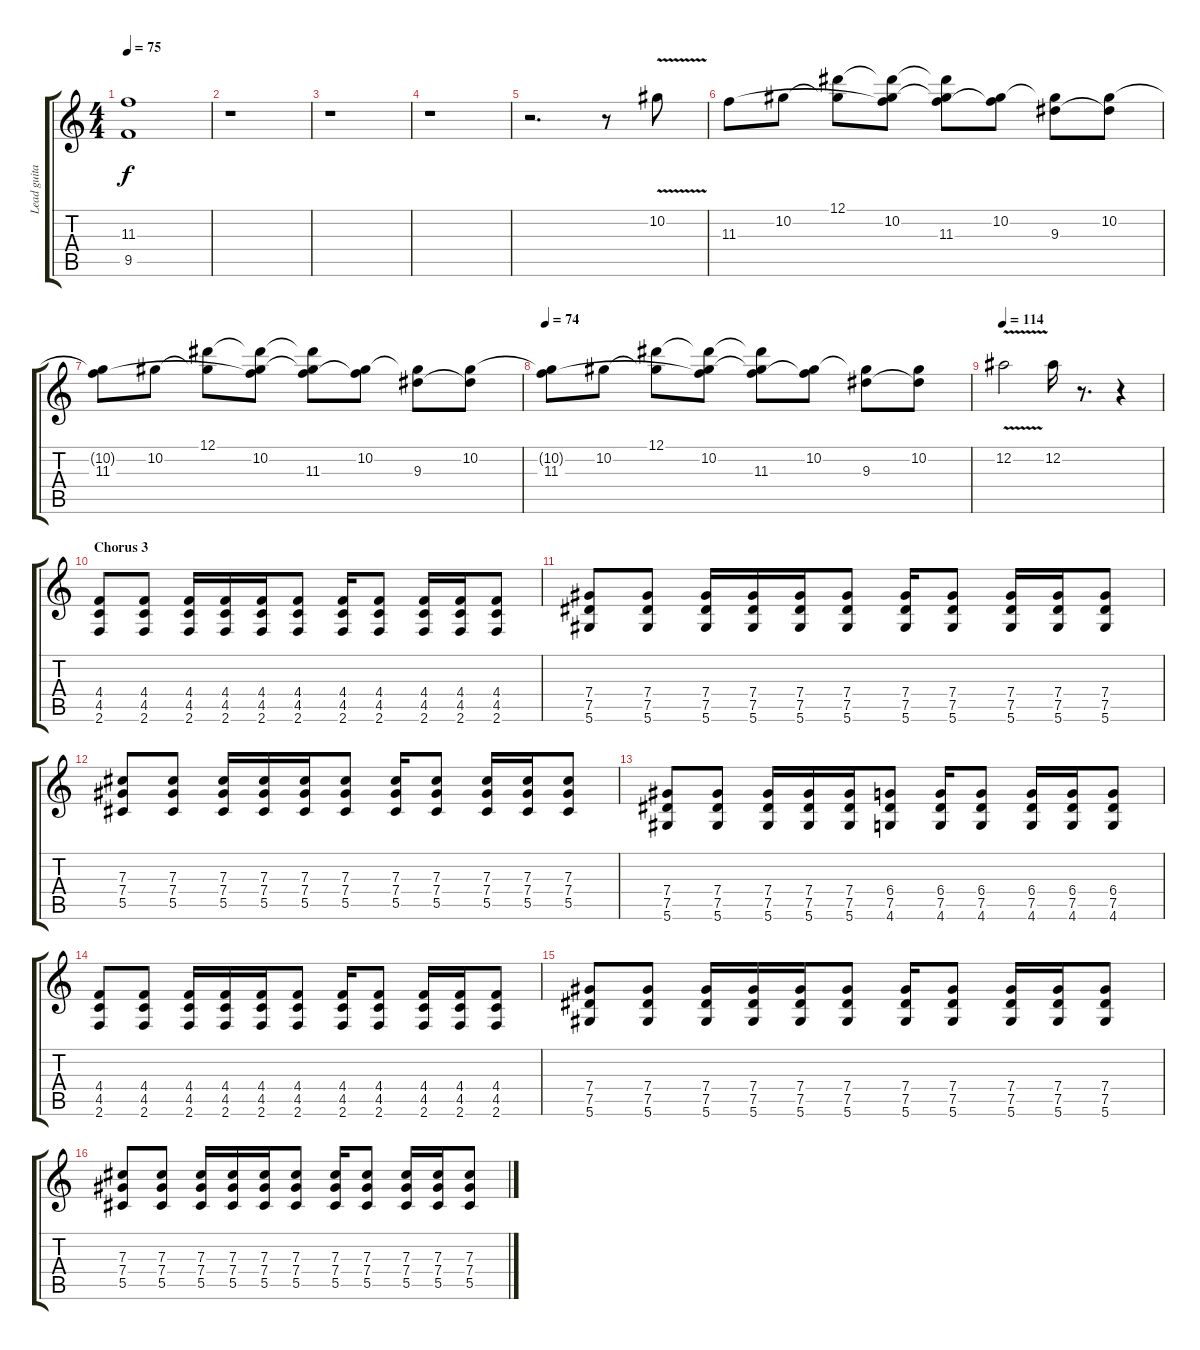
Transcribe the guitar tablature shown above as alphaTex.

\track ("Lead guitar" "Lead guita") {instrument distortionguitar}
\staff {score tabs}
\tuning (Eb4 Bb3 Gb3 Db3 Ab2 Eb2) {hide}
\ts (4 4)
\tempo 75
\clef g2
\ks c
(11.3{t} 9.5{t}).1{dy f} |
r.1 |
r.1 |
r.1 |
r.2{d} r.8 10.2{v}.8 |
11.3.8 10.2.8 (12.1 10.2{t}).8 (12.1{t} 10.2 11.3{t}).8 (12.1{t} 10.2{t} 11.3).8 (10.2 11.3{t}).8 (10.2{t} 9.3).8 (10.2 9.3{t}).8 |
(10.2{t} 11.3).8 10.2.8 (12.1 10.2{t}).8 (12.1{t} 10.2 11.3{t}).8 (12.1{t} 10.2{t} 11.3).8 (10.2 11.3{t}).8 (10.2{t} 9.3).8 (10.2 9.3{t}).8 |
\tempo 74
(10.2{t} 11.3).8 10.2.8 (12.1 10.2{t}).8 (12.1{t} 10.2 11.3{t}).8 (12.1{t} 10.2{t} 11.3).8 (10.2 11.3{t}).8 (10.2{t} 9.3).8 (10.2 9.3{t}).8 |
\tempo 114
12.2{v}.2 12.2.16 r.8{d} r.4 |
\section ("" "Chorus 3")
(4.4 4.5 2.6).8 (4.4 4.5 2.6).8 (4.4 4.5 2.6).16 (4.4 4.5 2.6).16 (4.4 4.5 2.6).16 (4.4 4.5 2.6).8 (4.4 4.5 2.6).16 (4.4 4.5 2.6).8 (4.4 4.5 2.6).16 (4.4 4.5 2.6).16 (4.4 4.5 2.6).8 |
(7.4 7.5 5.6).8 (7.4 7.5 5.6).8 (7.4 7.5 5.6).16 (7.4 7.5 5.6).16 (7.4 7.5 5.6).16 (7.4 7.5 5.6).8 (7.4 7.5 5.6).16 (7.4 7.5 5.6).8 (7.4 7.5 5.6).16 (7.4 7.5 5.6).16 (7.4 7.5 5.6).8 |
(7.3 7.4 5.5).8 (7.3 7.4 5.5).8 (7.3 7.4 5.5).16 (7.3 7.4 5.5).16 (7.3 7.4 5.5).16 (7.3 7.4 5.5).8 (7.3 7.4 5.5).16 (7.3 7.4 5.5).8 (7.3 7.4 5.5).16 (7.3 7.4 5.5).16 (7.3 7.4 5.5).8 |
(7.4 7.5 5.6).8 (7.4 7.5 5.6).8 (7.4 7.5 5.6).16 (7.4 7.5 5.6).16 (7.4 7.5 5.6).16 (6.4 7.5 4.6).8 (6.4 7.5 4.6).16 (6.4 7.5 4.6).8 (6.4 7.5 4.6).16 (6.4 7.5 4.6).16 (6.4 7.5 4.6).8 |
(4.4 4.5 2.6).8 (4.4 4.5 2.6).8 (4.4 4.5 2.6).16 (4.4 4.5 2.6).16 (4.4 4.5 2.6).16 (4.4 4.5 2.6).8 (4.4 4.5 2.6).16 (4.4 4.5 2.6).8 (4.4 4.5 2.6).16 (4.4 4.5 2.6).16 (4.4 4.5 2.6).8 |
(7.4 7.5 5.6).8 (7.4 7.5 5.6).8 (7.4 7.5 5.6).16 (7.4 7.5 5.6).16 (7.4 7.5 5.6).16 (7.4 7.5 5.6).8 (7.4 7.5 5.6).16 (7.4 7.5 5.6).8 (7.4 7.5 5.6).16 (7.4 7.5 5.6).16 (7.4 7.5 5.6).8 |
(7.3 7.4 5.5).8 (7.3 7.4 5.5).8 (7.3 7.4 5.5).16 (7.3 7.4 5.5).16 (7.3 7.4 5.5).16 (7.3 7.4 5.5).8 (7.3 7.4 5.5).16 (7.3 7.4 5.5).8 (7.3 7.4 5.5).16 (7.3 7.4 5.5).16 (7.3 7.4 5.5).8
